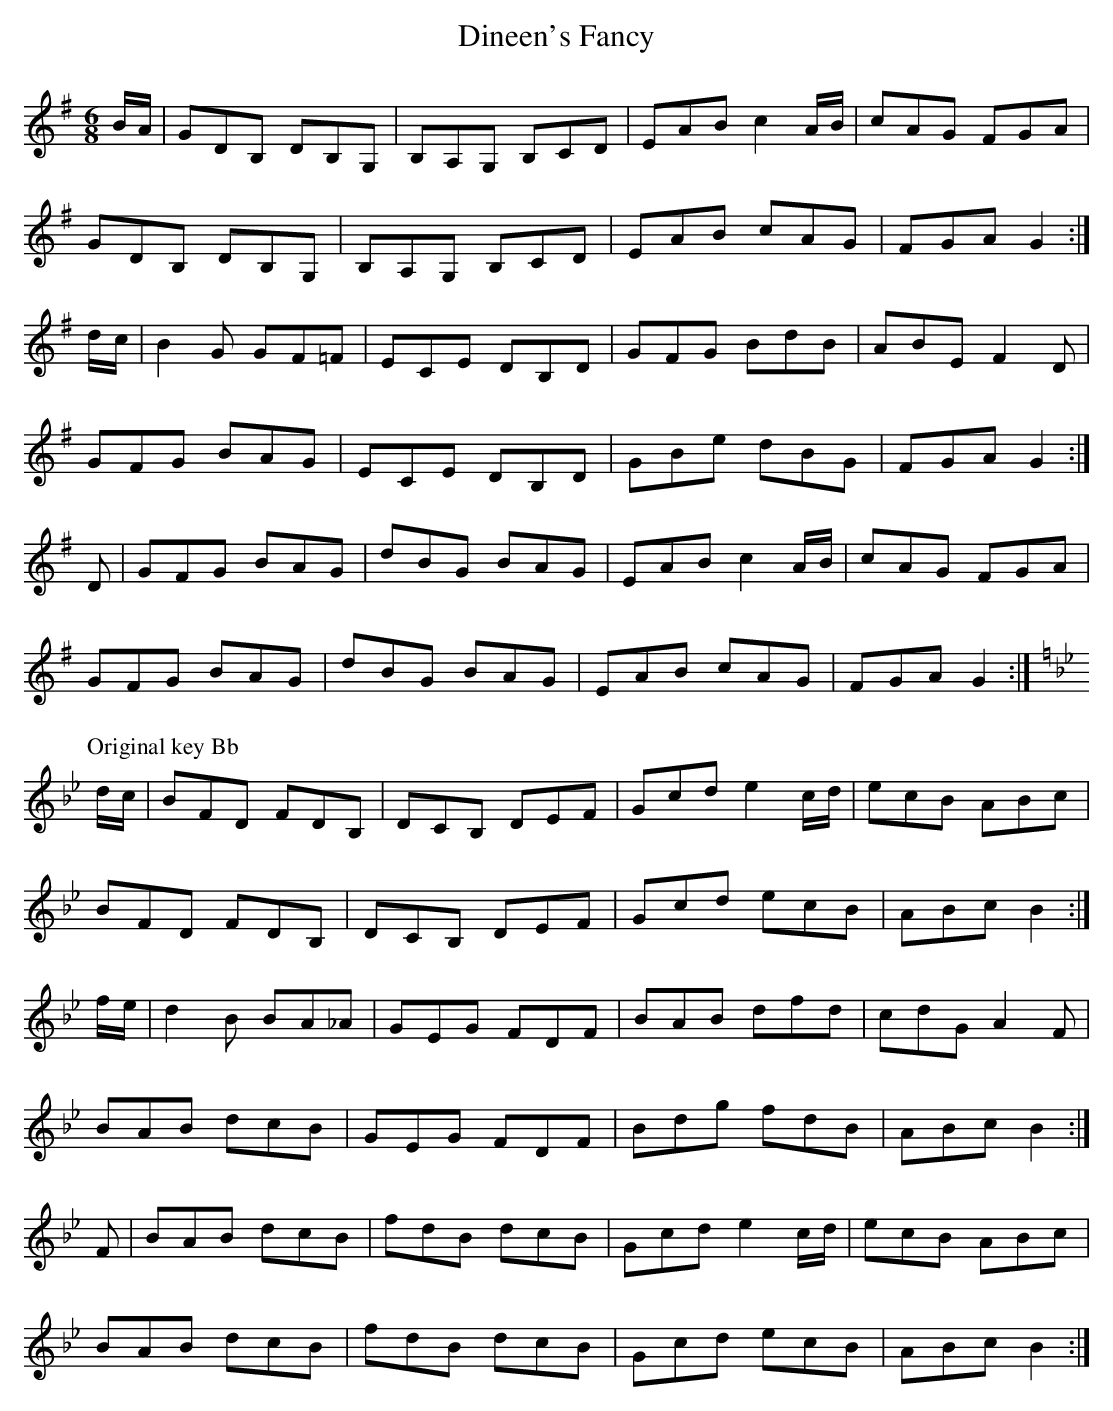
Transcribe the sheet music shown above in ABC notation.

X:1
T: Dineen's Fancy
M: 6/8
L: 1/8
K:G
B/A/ | GDB, DB,G, | B,A,G, B,CD | EAB c2 A/B/ |\
cAG FGA |
GDB, DB,G, | B,A,G, B,CD | EAB cAG | FGA G2 :|
d/c/ | B2 G GF=F | ECE DB,D | GFG BdB | ABE F2 D |
GFG BAG | ECE DB,D | GBe dBG | FGA G2 :|
D | GFG BAG | dBG BAG | EAB c2 A/B/ | cAG FGA |
GFG BAG | dBG BAG | EAB cAG | FGA G2 :|
P: Original key Bb
K: Bb
d/c/ | BFD FDB, | DCB, DEF | Gcd e2 c/d/ |\
ecB ABc |
BFD FDB, | DCB, DEF | Gcd ecB | ABc B2 :|
f/e/ | d2 B BA_A | GEG FDF | BAB dfd | cdG A2 F |
BAB dcB | GEG FDF | Bdg fdB | ABc B2 :|
F | BAB dcB | fdB dcB | Gcd e2 c/d/ | ecB ABc |
BAB dcB | fdB dcB | Gcd ecB | ABc B2 :|
